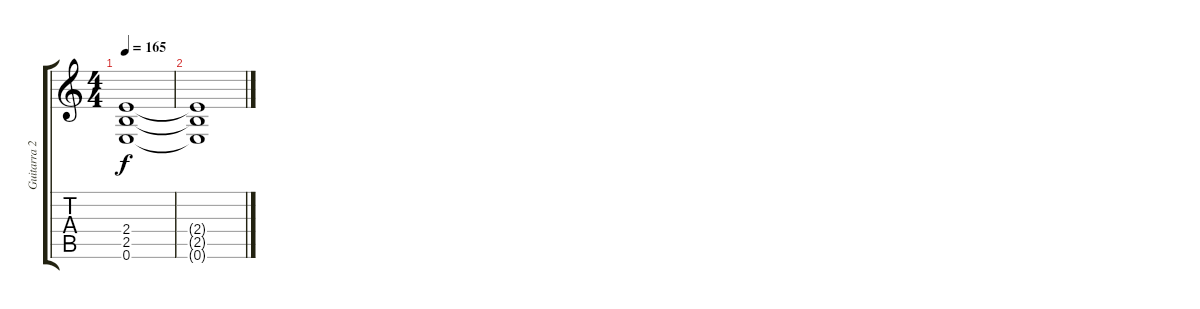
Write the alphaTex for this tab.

\track ("Guitarra 2 ( Ritmica )" "Guitarra 2") {instrument overdrivenguitar}
\staff {score tabs}
\tuning (E4 B3 G3 D3 A2 E2) {hide}
\ts (4 4)
\tempo 165
\clef g2
\ks c
(2.4 2.5 0.6).1{dy f volume 8} |
(2.4{t} 2.5{t} 0.6{t}).1
